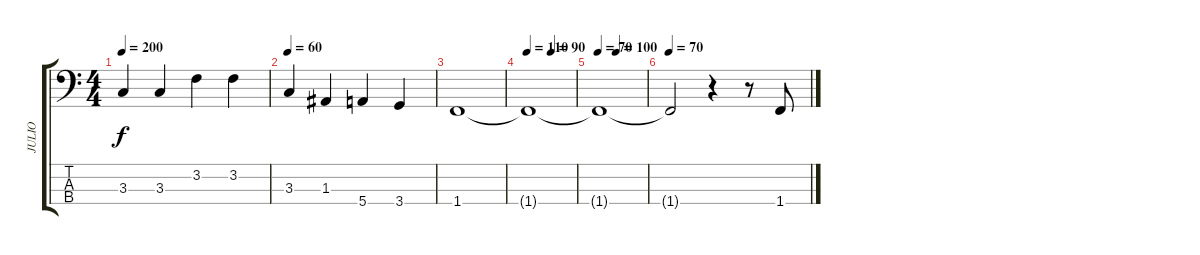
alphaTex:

\track ("JULIO" "JULIO") {instrument electricbasspick}
\staff {score tabs}
\tuning (G2 D2 A1 E1) {hide}
\ts (4 4)
\tempo 200
\clef f4
\ks c
3.3.4{dy f} 3.3.4 3.2.4 3.2.4 |
\tempo 60
3.3.4 1.3.4 5.4.4 3.4.4 |
1.4.1 |
\tempo 110
\tempo (90 0.5)
1.4{t}.1 |
\tempo 70
\tempo (100 0.375)
1.4{t}.1 |
\tempo 70
1.4{t}.2 r.4 r.8 1.4.8
